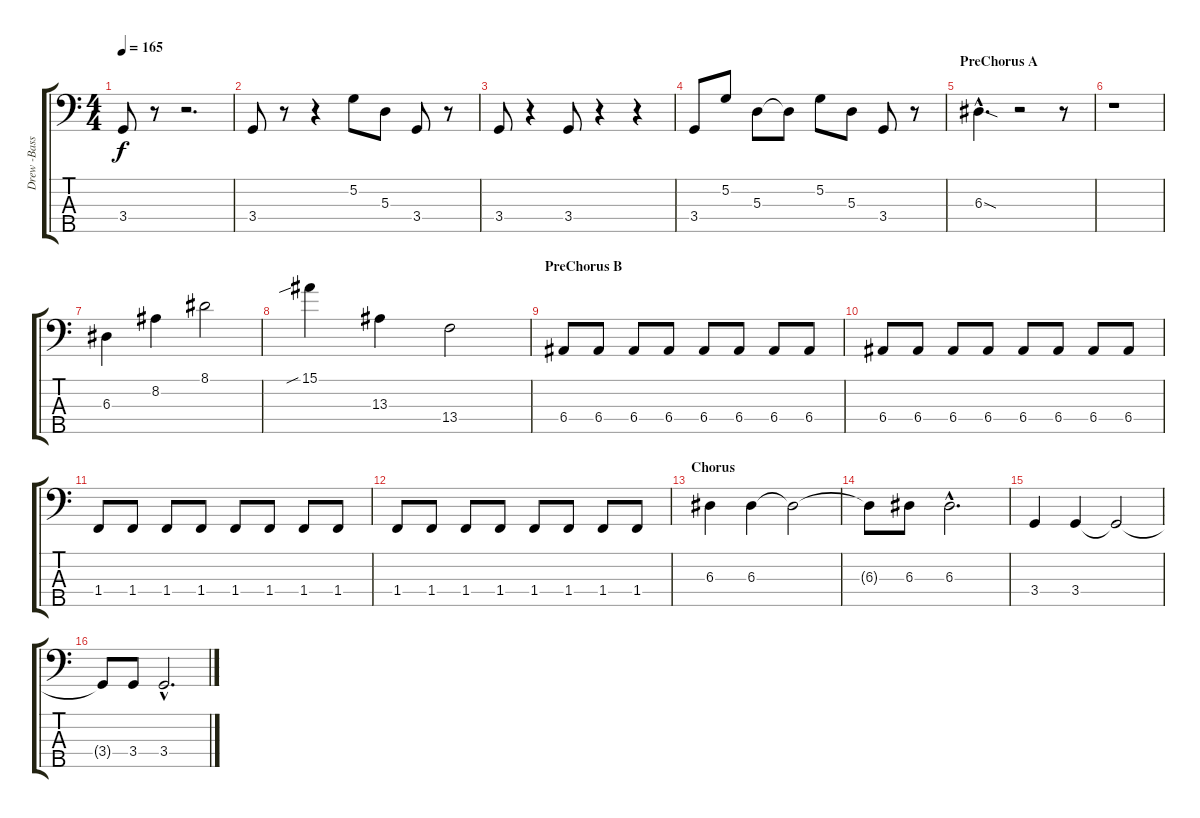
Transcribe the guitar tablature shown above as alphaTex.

\track ("Drew -Bass" "Drew -Bass") {instrument electricbassfinger}
\staff {score tabs}
\tuning (G2 D2 A1 E1 B0) {hide}
\ts (4 4)
\tempo 165
\clef f4
\ks c
3.4.8{dy f} r.8 r.2{d} |
3.4.8 r.8 r.4 5.2.8 5.3.8 3.4.8 r.8 |
3.4.8 r.4 3.4.8 r.4 r.4 |
3.4.8 5.2.8 5.3.8 5.3{t}.8 5.2.8 5.3.8 3.4.8 r.8 |
\section ("" "PreChorus A")
6.3{sod hac}.4{d} r.2 r.8 |
r.1 |
6.3.4 8.2.4 8.1.2 |
15.1{sib}.4 13.3.4 13.4.2 |
\section ("" "PreChorus B")
6.4.8 6.4.8 6.4.8 6.4.8 6.4.8 6.4.8 6.4.8 6.4.8 |
6.4.8 6.4.8 6.4.8 6.4.8 6.4.8 6.4.8 6.4.8 6.4.8 |
1.4.8 1.4.8 1.4.8 1.4.8 1.4.8 1.4.8 1.4.8 1.4.8 |
1.4.8 1.4.8 1.4.8 1.4.8 1.4.8 1.4.8 1.4.8 1.4.8 |
\section ("" "Chorus")
6.3.4 6.3.4 6.3{t}.2 |
6.3{t}.8 6.3.8 6.3{hac}.2{d} |
3.4.4 3.4.4 3.4{t}.2 |
3.4{t}.8 3.4.8 3.4{hac}.2{d}
